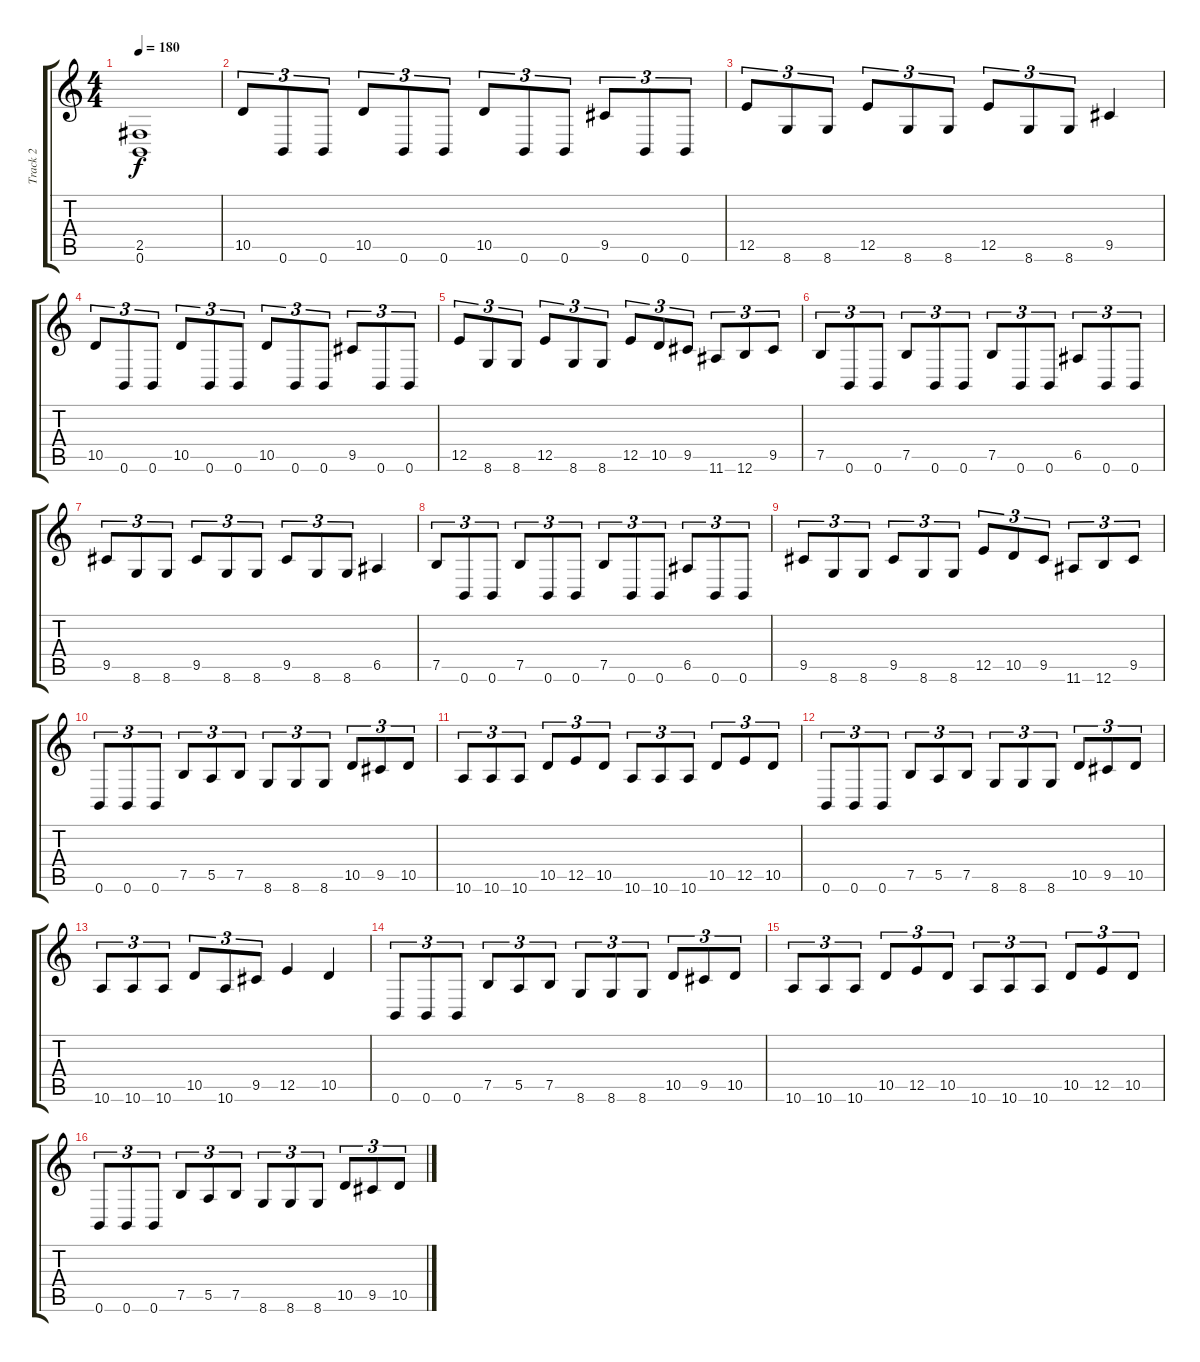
\track ("Track 2" "Track 2") {instrument overdrivenguitar}
\staff {score tabs}
\tuning (B3 Gb3 D3 A2 E2 B1) {hide}
\ts (4 4)
\tempo 180
\clef g2
\ks c
(2.5 0.6).1{dy f instrument overdrivenguitar} |
10.5.8{tu (3 2)} 0.6.8{tu (3 2)} 0.6.8{tu (3 2)} 10.5.8{tu (3 2)} 0.6.8{tu (3 2)} 0.6.8{tu (3 2)} 10.5.8{tu (3 2)} 0.6.8{tu (3 2)} 0.6.8{tu (3 2)} 9.5.8{tu (3 2)} 0.6.8{tu (3 2)} 0.6.8{tu (3 2)} |
12.5.8{tu (3 2)} 8.6.8{tu (3 2)} 8.6.8{tu (3 2)} 12.5.8{tu (3 2)} 8.6.8{tu (3 2)} 8.6.8{tu (3 2)} 12.5.8{tu (3 2)} 8.6.8{tu (3 2)} 8.6.8{tu (3 2)} 9.5.4 |
10.5.8{tu (3 2)} 0.6.8{tu (3 2)} 0.6.8{tu (3 2)} 10.5.8{tu (3 2)} 0.6.8{tu (3 2)} 0.6.8{tu (3 2)} 10.5.8{tu (3 2)} 0.6.8{tu (3 2)} 0.6.8{tu (3 2)} 9.5.8{tu (3 2)} 0.6.8{tu (3 2)} 0.6.8{tu (3 2)} |
12.5.8{tu (3 2)} 8.6.8{tu (3 2)} 8.6.8{tu (3 2)} 12.5.8{tu (3 2)} 8.6.8{tu (3 2)} 8.6.8{tu (3 2)} 12.5.8{tu (3 2)} 10.5.8{tu (3 2)} 9.5.8{tu (3 2)} 11.6.8{tu (3 2)} 12.6.8{tu (3 2)} 9.5.8{tu (3 2)} |
7.5.8{tu (3 2)} 0.6.8{tu (3 2)} 0.6.8{tu (3 2)} 7.5.8{tu (3 2)} 0.6.8{tu (3 2)} 0.6.8{tu (3 2)} 7.5.8{tu (3 2)} 0.6.8{tu (3 2)} 0.6.8{tu (3 2)} 6.5.8{tu (3 2)} 0.6.8{tu (3 2)} 0.6.8{tu (3 2)} |
9.5.8{tu (3 2)} 8.6.8{tu (3 2)} 8.6.8{tu (3 2)} 9.5.8{tu (3 2)} 8.6.8{tu (3 2)} 8.6.8{tu (3 2)} 9.5.8{tu (3 2)} 8.6.8{tu (3 2)} 8.6.8{tu (3 2)} 6.5.4 |
7.5.8{tu (3 2)} 0.6.8{tu (3 2)} 0.6.8{tu (3 2)} 7.5.8{tu (3 2)} 0.6.8{tu (3 2)} 0.6.8{tu (3 2)} 7.5.8{tu (3 2)} 0.6.8{tu (3 2)} 0.6.8{tu (3 2)} 6.5.8{tu (3 2)} 0.6.8{tu (3 2)} 0.6.8{tu (3 2)} |
9.5.8{tu (3 2)} 8.6.8{tu (3 2)} 8.6.8{tu (3 2)} 9.5.8{tu (3 2)} 8.6.8{tu (3 2)} 8.6.8{tu (3 2)} 12.5.8{tu (3 2)} 10.5.8{tu (3 2)} 9.5.8{tu (3 2)} 11.6.8{tu (3 2)} 12.6.8{tu (3 2)} 9.5.8{tu (3 2)} |
0.6.8{tu (3 2)} 0.6.8{tu (3 2)} 0.6.8{tu (3 2)} 7.5.8{tu (3 2)} 5.5.8{tu (3 2)} 7.5.8{tu (3 2)} 8.6.8{tu (3 2)} 8.6.8{tu (3 2)} 8.6.8{tu (3 2)} 10.5.8{tu (3 2)} 9.5.8{tu (3 2)} 10.5.8{tu (3 2)} |
10.6.8{tu (3 2)} 10.6.8{tu (3 2)} 10.6.8{tu (3 2)} 10.5.8{tu (3 2)} 12.5.8{tu (3 2)} 10.5.8{tu (3 2)} 10.6.8{tu (3 2)} 10.6.8{tu (3 2)} 10.6.8{tu (3 2)} 10.5.8{tu (3 2)} 12.5.8{tu (3 2)} 10.5.8{tu (3 2)} |
0.6.8{tu (3 2)} 0.6.8{tu (3 2)} 0.6.8{tu (3 2)} 7.5.8{tu (3 2)} 5.5.8{tu (3 2)} 7.5.8{tu (3 2)} 8.6.8{tu (3 2)} 8.6.8{tu (3 2)} 8.6.8{tu (3 2)} 10.5.8{tu (3 2)} 9.5.8{tu (3 2)} 10.5.8{tu (3 2)} |
10.6.8{tu (3 2)} 10.6.8{tu (3 2)} 10.6.8{tu (3 2)} 10.5.8{tu (3 2)} 10.6.8{tu (3 2)} 9.5.8{tu (3 2)} 12.5.4 10.5.4 |
0.6.8{tu (3 2)} 0.6.8{tu (3 2)} 0.6.8{tu (3 2)} 7.5.8{tu (3 2)} 5.5.8{tu (3 2)} 7.5.8{tu (3 2)} 8.6.8{tu (3 2)} 8.6.8{tu (3 2)} 8.6.8{tu (3 2)} 10.5.8{tu (3 2)} 9.5.8{tu (3 2)} 10.5.8{tu (3 2)} |
10.6.8{tu (3 2)} 10.6.8{tu (3 2)} 10.6.8{tu (3 2)} 10.5.8{tu (3 2)} 12.5.8{tu (3 2)} 10.5.8{tu (3 2)} 10.6.8{tu (3 2)} 10.6.8{tu (3 2)} 10.6.8{tu (3 2)} 10.5.8{tu (3 2)} 12.5.8{tu (3 2)} 10.5.8{tu (3 2)} |
0.6.8{tu (3 2)} 0.6.8{tu (3 2)} 0.6.8{tu (3 2)} 7.5.8{tu (3 2)} 5.5.8{tu (3 2)} 7.5.8{tu (3 2)} 8.6.8{tu (3 2)} 8.6.8{tu (3 2)} 8.6.8{tu (3 2)} 10.5.8{tu (3 2)} 9.5.8{tu (3 2)} 10.5.8{tu (3 2)}
